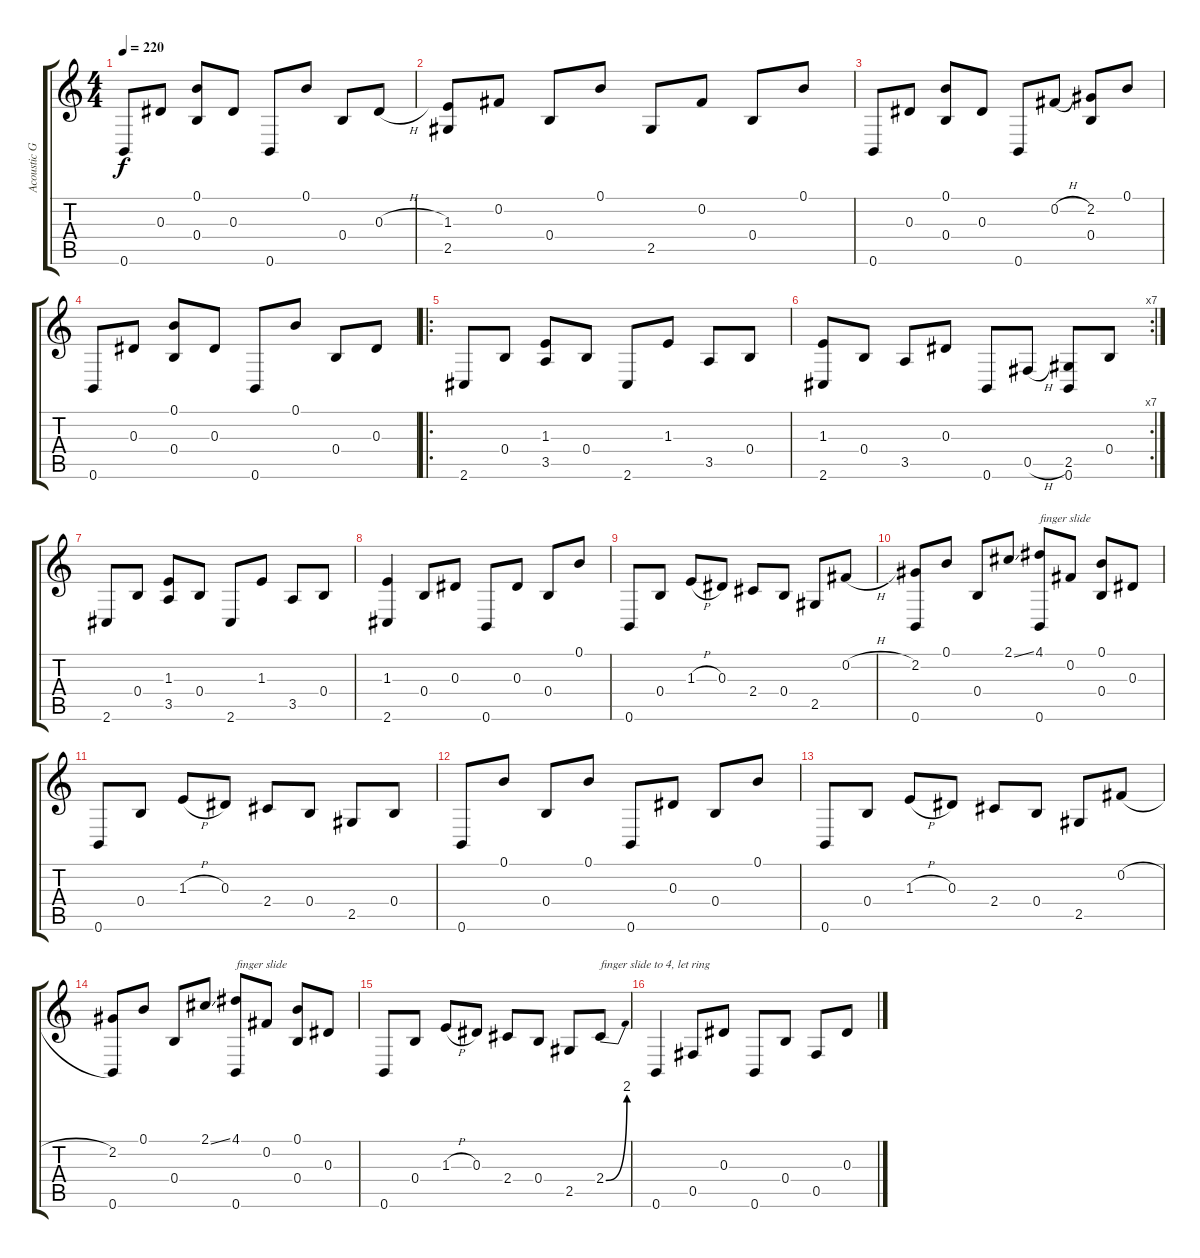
\track ("Acoustic Guitar" "Acoustic G") {instrument acousticguitarsteel}
\staff {score tabs}
\tuning (B3 Gb3 Eb3 B2 Gb2 B1) {hide}
\ts (4 4)
\tempo 220
\clef g2
\ks c
0.6.8{dy f} 0.3.8 (0.1 0.4).8 0.3.8 0.6.8 0.1.8 0.4.8 0.3{h}.8 |
(1.3 2.5).8 0.2.8 0.4.8 0.1.8 2.5.8 0.2.8 0.4.8 0.1.8 |
0.6.8 0.3.8 (0.1 0.4).8 0.3.8 0.6.8 0.2{h}.8 (2.2 0.4).8 0.1.8 |
0.6.8 0.3.8 (0.1 0.4).8 0.3.8 0.6.8 0.1.8 0.4.8 0.3.8 |
\ro
2.6.8 0.4.8 (1.3 3.5).8 0.4.8 2.6.8 1.3.8 3.5.8 0.4.8 |
\rc 7
(1.3 2.6).8 0.4.8 3.5.8 0.3.8 0.6.8 0.5{h}.8 (2.5 0.6).8 0.4.8 |
2.6.8 0.4.8 (1.3 3.5).8 0.4.8 2.6.8 1.3.8 3.5.8 0.4.8 |
(1.3 2.6).4 0.4.8 0.3.8 0.6.8 0.3.8 0.4.8 0.1.8 |
0.6.8 0.4.8 1.3{h}.8 0.3.8 2.4.8 0.4.8 2.5.8 0.2{h}.8 |
(2.2 0.6).8 0.1.8 0.4.8 2.1{ss}.8 (4.1 0.6).8{txt "finger slide"} 0.2.8 (0.1 0.4).8 0.3.8 |
0.6.8 0.4.8 1.3{h}.8 0.3.8 2.4.8 0.4.8 2.5.8 0.4.8 |
0.6.8 0.1.8 0.4.8 0.1.8 0.6.8 0.3.8 0.4.8 0.1.8 |
0.6.8 0.4.8 1.3{h}.8 0.3.8 2.4.8 0.4.8 2.5.8 0.2{h}.8 |
(2.2 0.6).8 0.1.8 0.4.8 2.1{ss}.8 (4.1 0.6).8{txt "finger slide"} 0.2.8 (0.1 0.4).8 0.3.8 |
0.6.8 0.4.8 1.3{h}.8 0.3.8 2.4.8 0.4.8 2.5.8 2.4{be (bend 0 0 60 8)}.8{txt "finger slide to 4, let ring"} |
0.6.4 0.5.8 0.3.8 0.6.8 0.4.8 0.5.8 0.3.8
